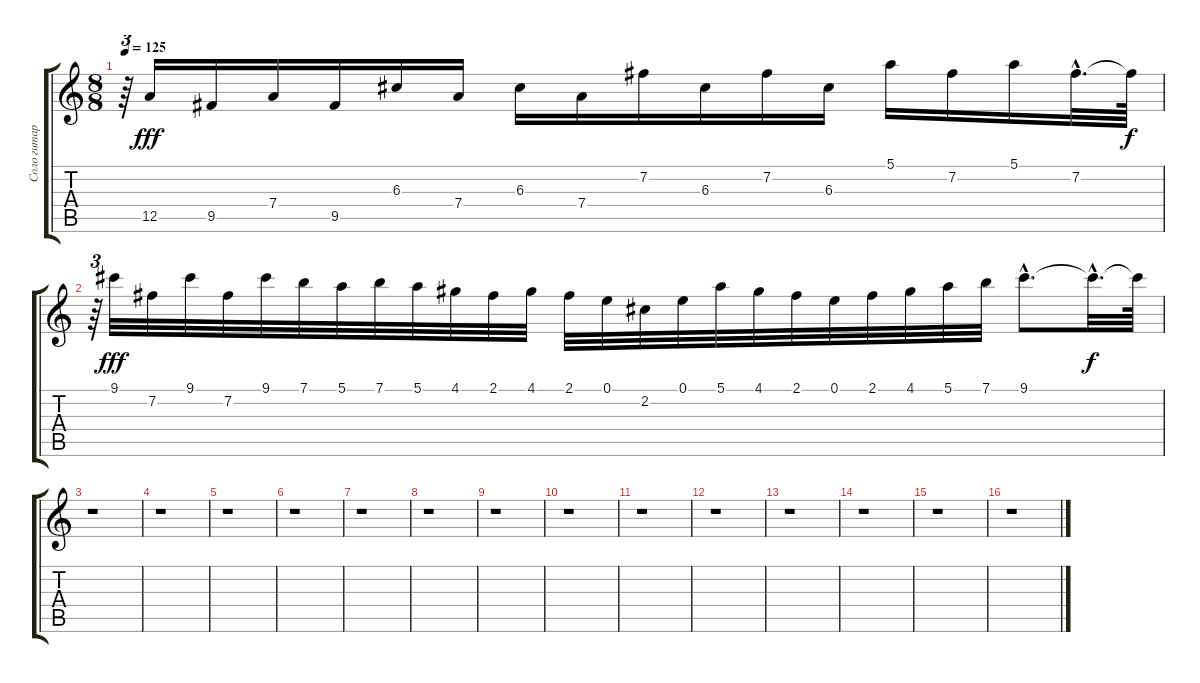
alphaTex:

\track ("Соло гитара 2" "Соло гитар") {instrument distortionguitar}
\staff {score tabs}
\tuning (E4 B3 G3 D3 A2 E2) {hide}
\ts (8 8)
\tempo 125
\clef g2
\ks c
r.64{tu (3 2) dy f} 12.5.16{dy fff} 9.5.16 7.4.16 9.5.16 6.3.16 7.4.16 6.3.16 7.4.16 7.2.16 6.3.16 7.2.16 6.3.16 5.1.16 7.2.16 5.1.16 7.2{hac}.32{d} 7.2{t}.64{dy f} |
r.64{tu (3 2)} 9.1.32{dy fff} 7.2.32 9.1.32 7.2.32 9.1.32 7.1.32 5.1.32 7.1.32 5.1.32 4.1.32 2.1.32 4.1.32 2.1.32 0.1.32 2.2.32 0.1.32 5.1.32 4.1.32 2.1.32 0.1.32 2.1.32 4.1.32 5.1.32 7.1.32 9.1{hac}.8{d} 9.1{hac t}.32{d dy f} 9.1{t}.64 |
r.1 |
r.1 |
r.1 |
r.1 |
r.1 |
r.1 |
r.1 |
r.1 |
r.1 |
r.1 |
r.1 |
r.1 |
r.1 |
r.1
